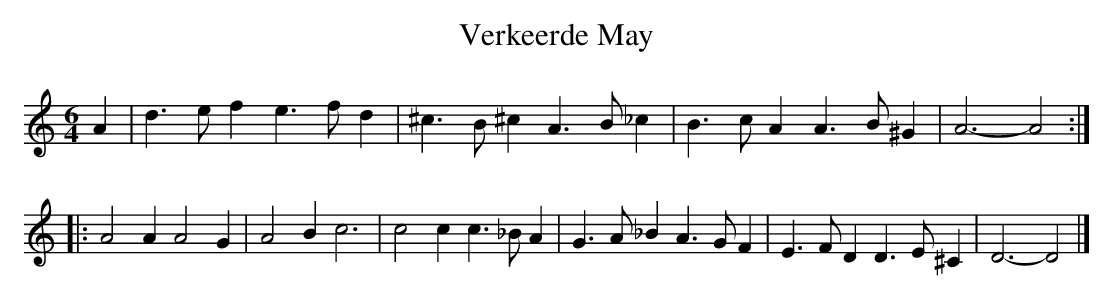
X:1
T:Verkeerde May
M:6/4
K:Ddor
A2|d3ef2e3fd2|^c3B^c2A3B_c2|B3cA2A3B^G2|A6-A4:|
|:A4A2A4G2|A4B2c6|c4c2c3_BA2|G3A_B2A3GF2|E3FD2D3E^C2|D6-D4|]
